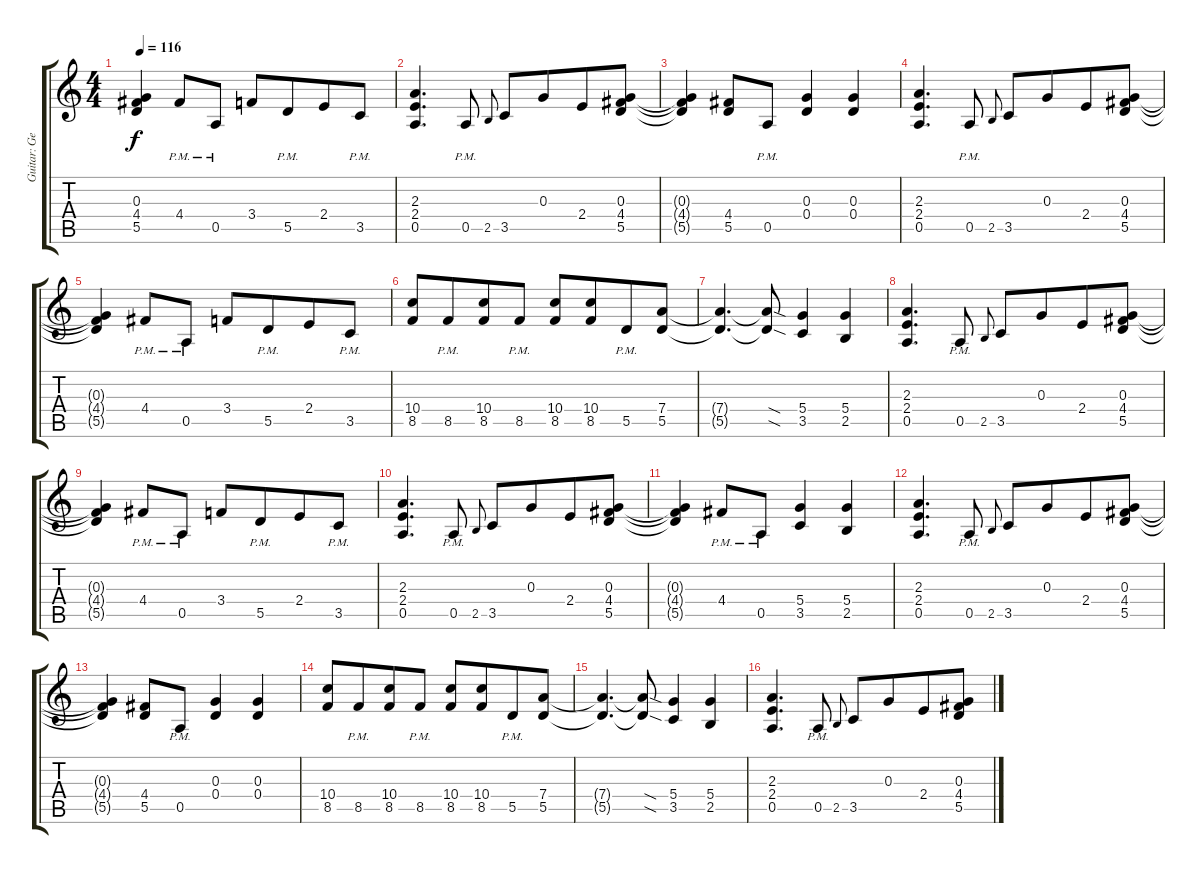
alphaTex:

\track ("Guitar: George" "Guitar: Ge") {instrument distortionguitar}
\staff {score tabs}
\tuning (E4 B3 G3 D3 A2 E2) {hide}
\ts (4 4)
\tempo 116
\clef g2
\ks c
(0.3{t} 4.4{t} 5.5{t}).4{dy f} 4.4{pm}.8 0.5{pm}.8 3.4.8 5.5{pm}.8{beam merge} 2.4.8 3.5{pm}.8 |
(2.3 2.4 0.5).4{d} 0.5{pm}.8 2.5.8{gr onbeat} 3.5.8 0.3.8{beam merge} 2.4.8 (0.3 4.4 5.5).8 |
(0.3{t} 4.4{t} 5.5{t}).4 (4.4 5.5).8 0.5{pm}.8 (0.3 0.4).4 (0.3 0.4).4 |
(2.3 2.4 0.5).4{d} 0.5{pm}.8 2.5.8{gr onbeat} 3.5.8 0.3.8{beam merge} 2.4.8 (0.3 4.4 5.5).8 |
(0.3{t} 4.4{t} 5.5{t}).4 4.4{pm}.8 0.5{pm}.8 3.4.8 5.5{pm}.8{beam merge} 2.4.8 3.5{pm}.8 |
(10.4 8.5).8 8.5{pm}.8{beam merge} (10.4 8.5).8 8.5{pm}.8 (10.4 8.5).8 (10.4 8.5).8{beam merge} 5.5{pm}.8 (7.4 5.5).8 |
(7.4{t} 5.5{t}).4{d} (7.4{sod t} 5.5{sod t}).8 (5.4 3.5).4 (5.4 2.5).4 |
(2.3 2.4 0.5).4{d} 0.5{pm}.8 2.5.8{gr onbeat} 3.5.8 0.3.8{beam merge} 2.4.8 (0.3 4.4 5.5).8 |
(0.3{t} 4.4{t} 5.5{t}).4 4.4{pm}.8 0.5{pm}.8 3.4.8 5.5{pm}.8{beam merge} 2.4.8 3.5{pm}.8 |
(2.3 2.4 0.5).4{d} 0.5{pm}.8 2.5.8{gr onbeat} 3.5.8 0.3.8{beam merge} 2.4.8 (0.3 4.4 5.5).8 |
(0.3{t} 4.4{t} 5.5{t}).4 4.4{pm}.8 0.5{pm}.8 (5.4 3.5).4 (5.4 2.5).4 |
(2.3 2.4 0.5).4{d} 0.5{pm}.8 2.5.8{gr onbeat} 3.5.8 0.3.8{beam merge} 2.4.8 (0.3 4.4 5.5).8 |
(0.3{t} 4.4{t} 5.5{t}).4 (4.4 5.5).8 0.5{pm}.8 (0.3 0.4).4 (0.3 0.4).4 |
(10.4 8.5).8 8.5{pm}.8{beam merge} (10.4 8.5).8 8.5{pm}.8 (10.4 8.5).8 (10.4 8.5).8{beam merge} 5.5{pm}.8 (7.4 5.5).8 |
(7.4{t} 5.5{t}).4{d} (7.4{sod t} 5.5{sod t}).8 (5.4 3.5).4 (5.4 2.5).4 |
(2.3 2.4 0.5).4{d} 0.5{pm}.8 2.5.8{gr onbeat} 3.5.8 0.3.8{beam merge} 2.4.8 (0.3 4.4 5.5).8
